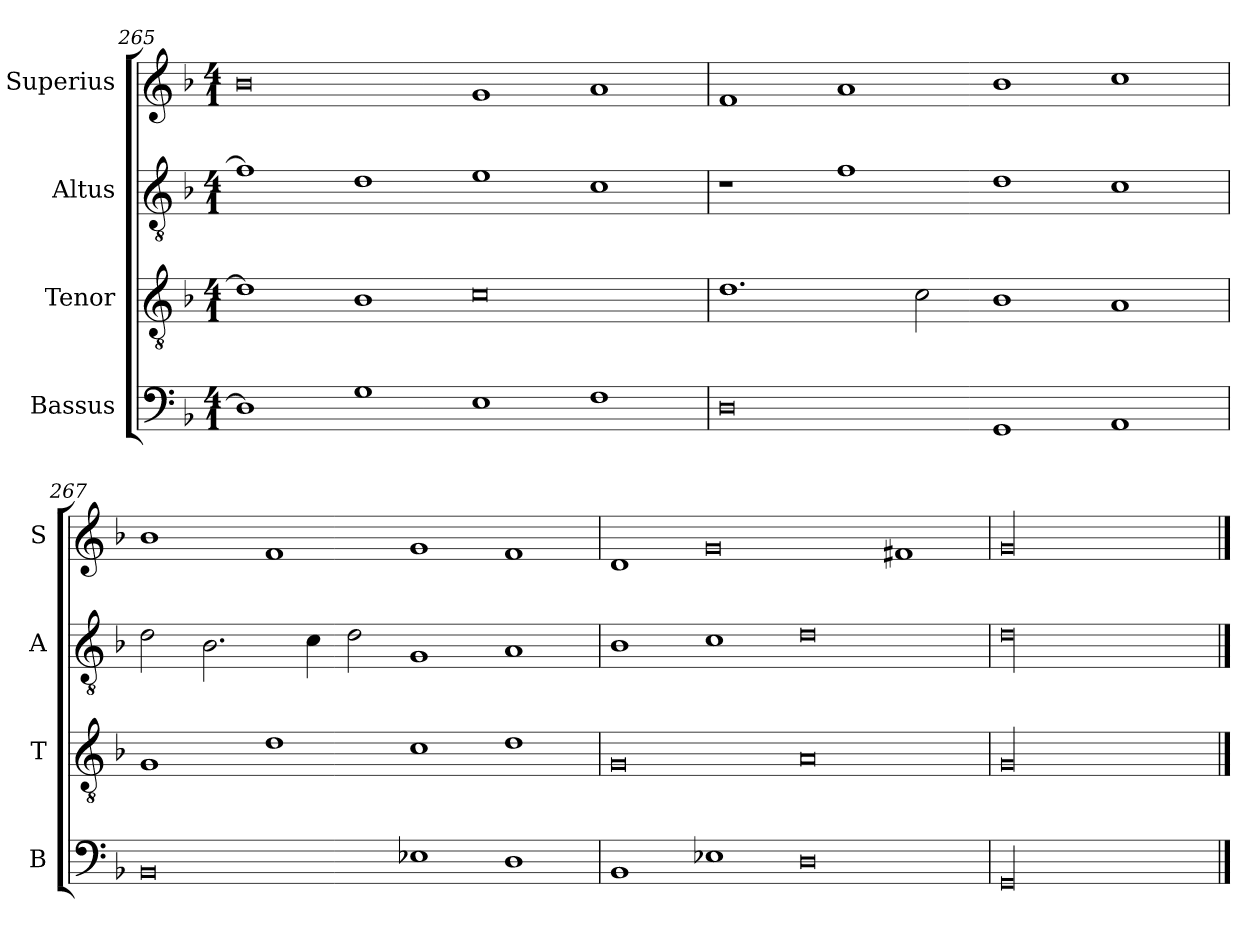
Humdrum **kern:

**kern	**kern	**kern	**kern
*part4	*part3	*part2	*part1
*staff4	*staff3	*staff2	*staff1
*I"Bassus	*I"Tenor	*I"Altus	*I"Superius
*I'B	*I'T	*I'A	*I'S
*clefF4	*clefGv2	*clefGv2	*clefG2
*k[b-]	*k[b-]	*k[b-]	*k[b-]
*M4/1	*M4/1	*M4/1	*M4/1
=265	=265	=265	=265
1D\]	1d\]	1f\]	0b-
1G\	1B-\	1d\	.
1E\	0c	1e\	1g/
1F\	.	1c\	1a/
=266	=266	=266	=266
0D	1.d\	1r	1f/
.	.	1f\	1a/
.	2c\	.	.
1GG/	1B-\	1d\	1b-\
1AA/	1A/	1c\	1cc\
=267	=267	=267	=267
0BB-	1G/	2d\	1b-\
.	.	2.B-\	.
.	1d\	.	1f/
.	.	4c\	.
.	.	2d\	.
1E-X\	1c\	1G/	1g/
1D\	1d\	1A/	1f/
=268	=268	=268	=268
1BB-/	0G	1B-\	1d/
1E-X\	.	1c\	0g
0D	0A	0d	.
.	.	.	1f#X/
=269	=269	=269	=269
00GG	00G	00d	00g
==	==	==	==
*-	*-	*-	*-
